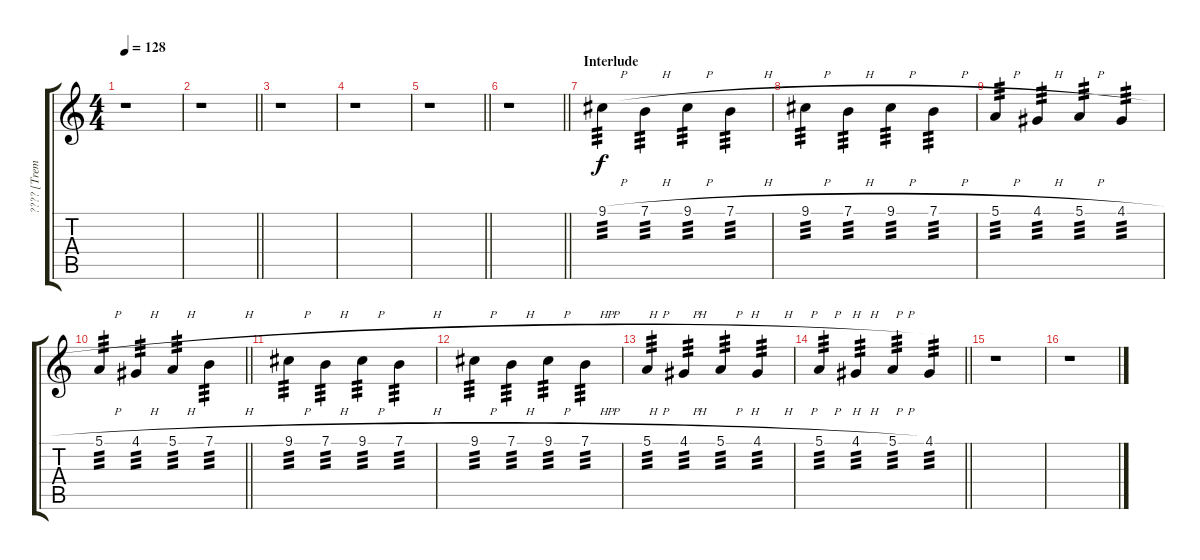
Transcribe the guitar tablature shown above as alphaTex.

\track ("???? [Tremolo Effect]" "???? [Trem") {instrument pizzicatostrings}
\staff {score tabs}
\tuning (E4 B3 G3 D3 A2 E2) {hide}
\ts (4 4)
\tempo 128
\clef g2
\ks c
r.1{dy f} |
\barLineRight lightlight
r.1 |
r.1 |
r.1 |
\barLineRight lightlight
r.1 |
\barLineRight lightlight
r.1 |
\section ("" "Interlude")
9.1{h}.4{tp 3} 7.1{h}.4{tp 3} 9.1{h}.4{tp 3} 7.1{h}.4{tp 3} |
9.1{h}.4{tp 3} 7.1{h}.4{tp 3} 9.1{h}.4{tp 3} 7.1{h}.4{tp 3} |
5.1{h}.4{tp 3} 4.1{h}.4{tp 3} 5.1{h}.4{tp 3} 4.1{h}.4{tp 3} |
\barLineRight lightlight
5.1{h}.4{tp 3} 4.1{h}.4{tp 3} 5.1{h}.4{tp 3} 7.1{h}.4{tp 3} |
9.1{h}.4{tp 3} 7.1{h}.4{tp 3} 9.1{h}.4{tp 3} 7.1{h}.4{tp 3} |
9.1{h}.4{tp 3} 7.1{h}.4{tp 3} 9.1{h}.4{tp 3} 7.1{h}.4{tp 3} |
5.1{h}.4{tp 3} 4.1{h}.4{tp 3} 5.1{h}.4{tp 3} 4.1{h}.4{tp 3} |
\barLineRight lightlight
5.1{h}.4{tp 3} 4.1{h}.4{tp 3} 5.1{h}.4{tp 3} 4.1.4{tp 3} |
r.1 |
r.1
